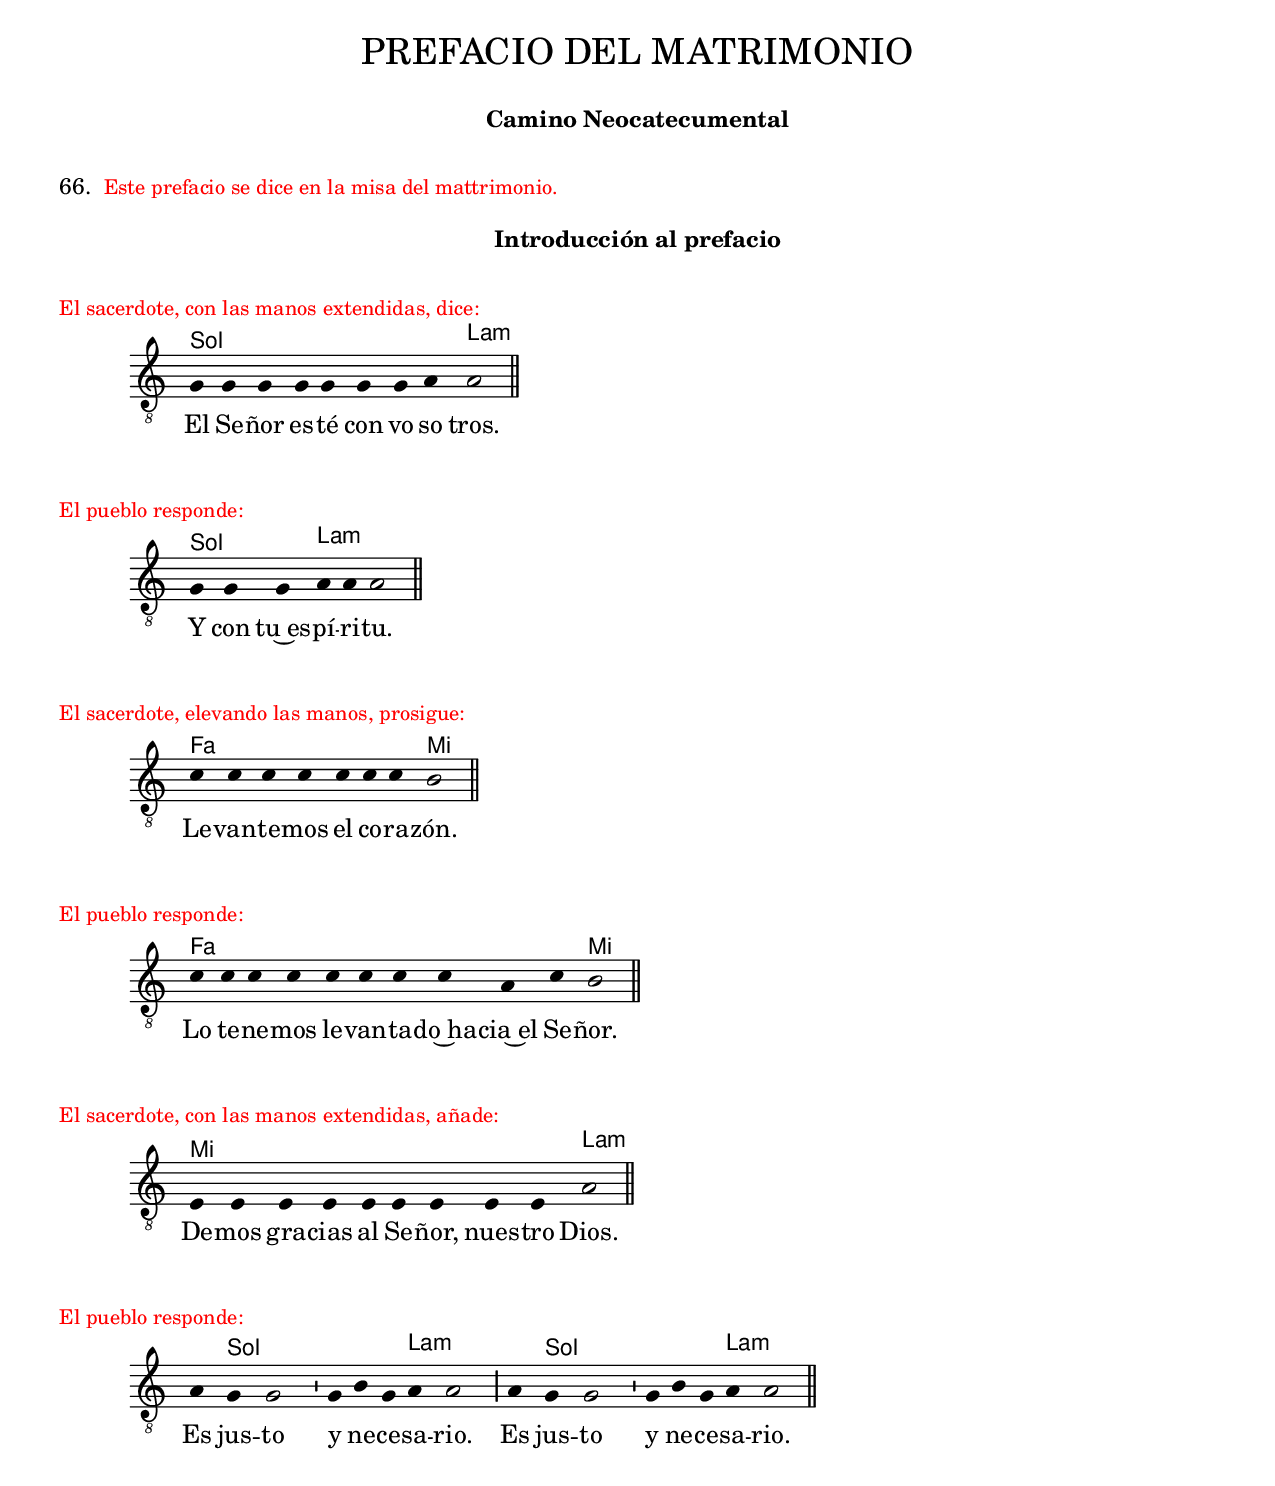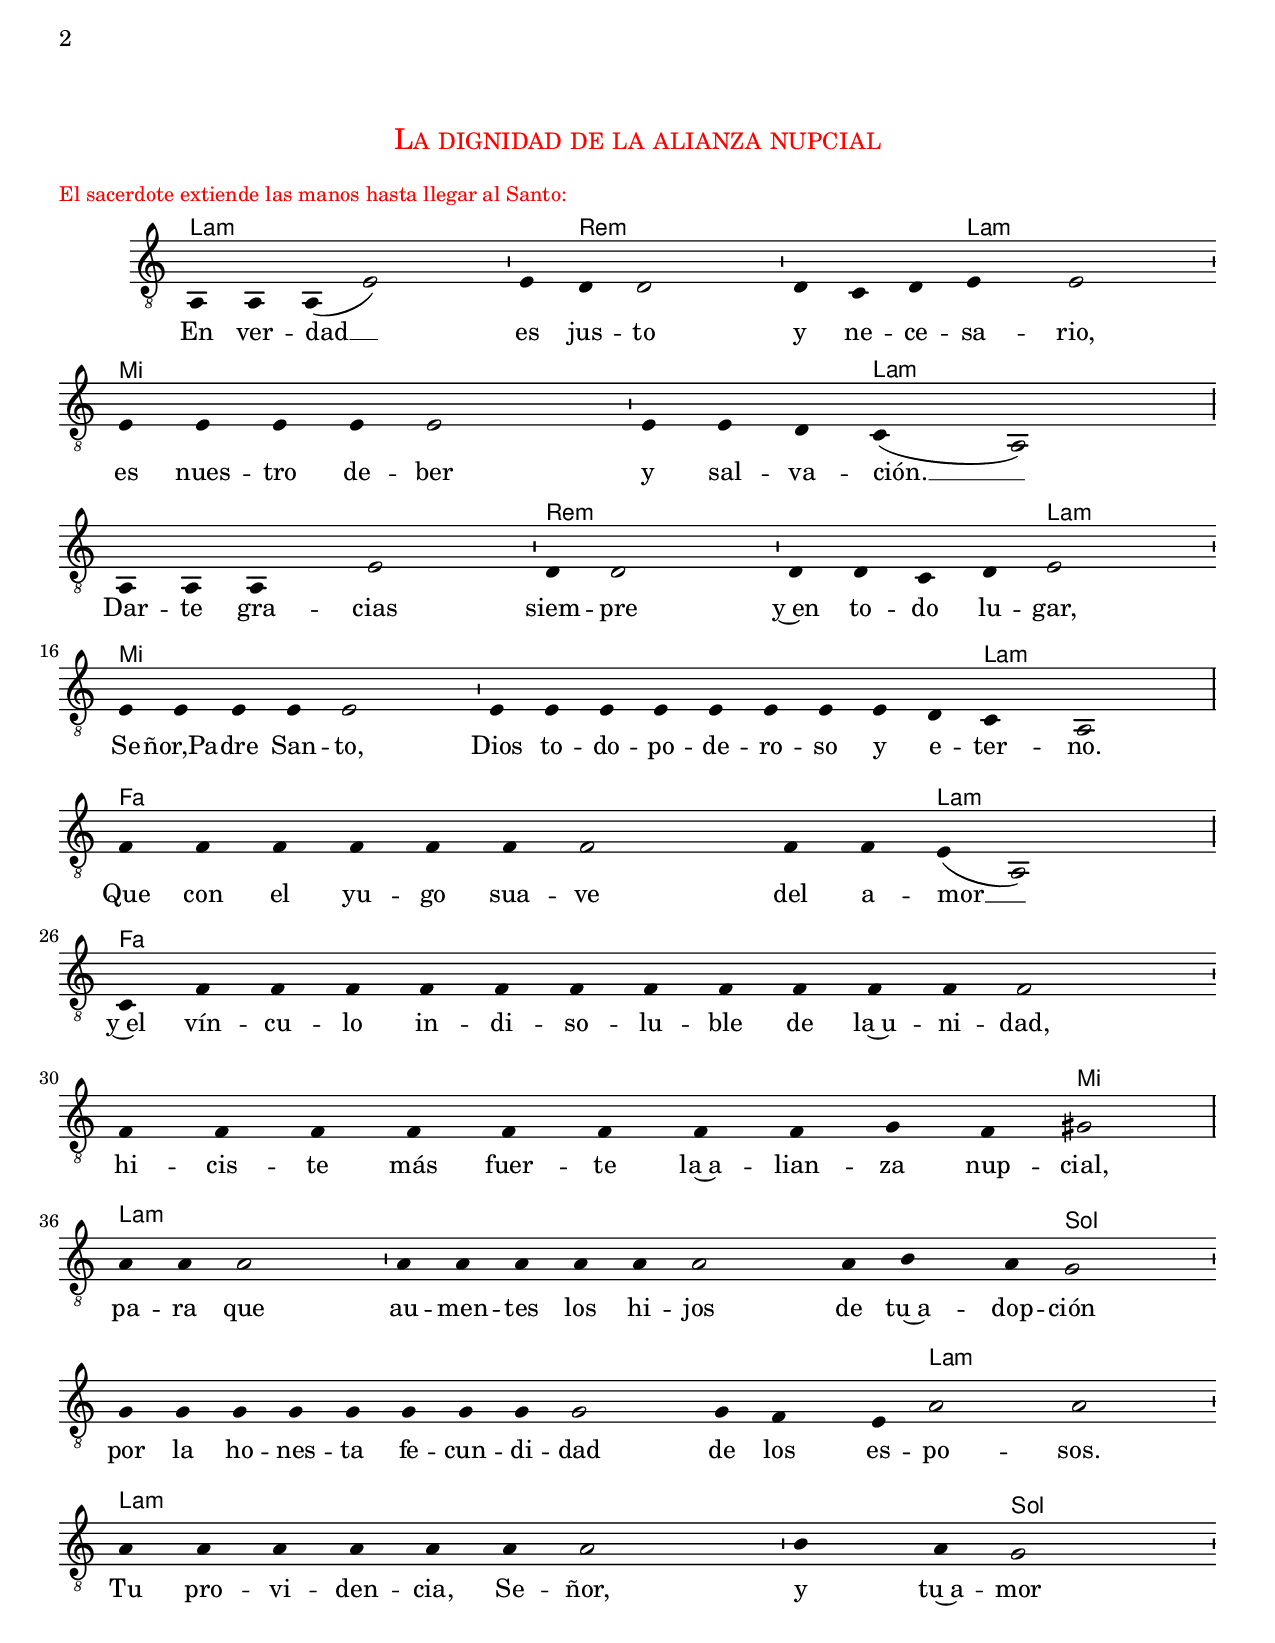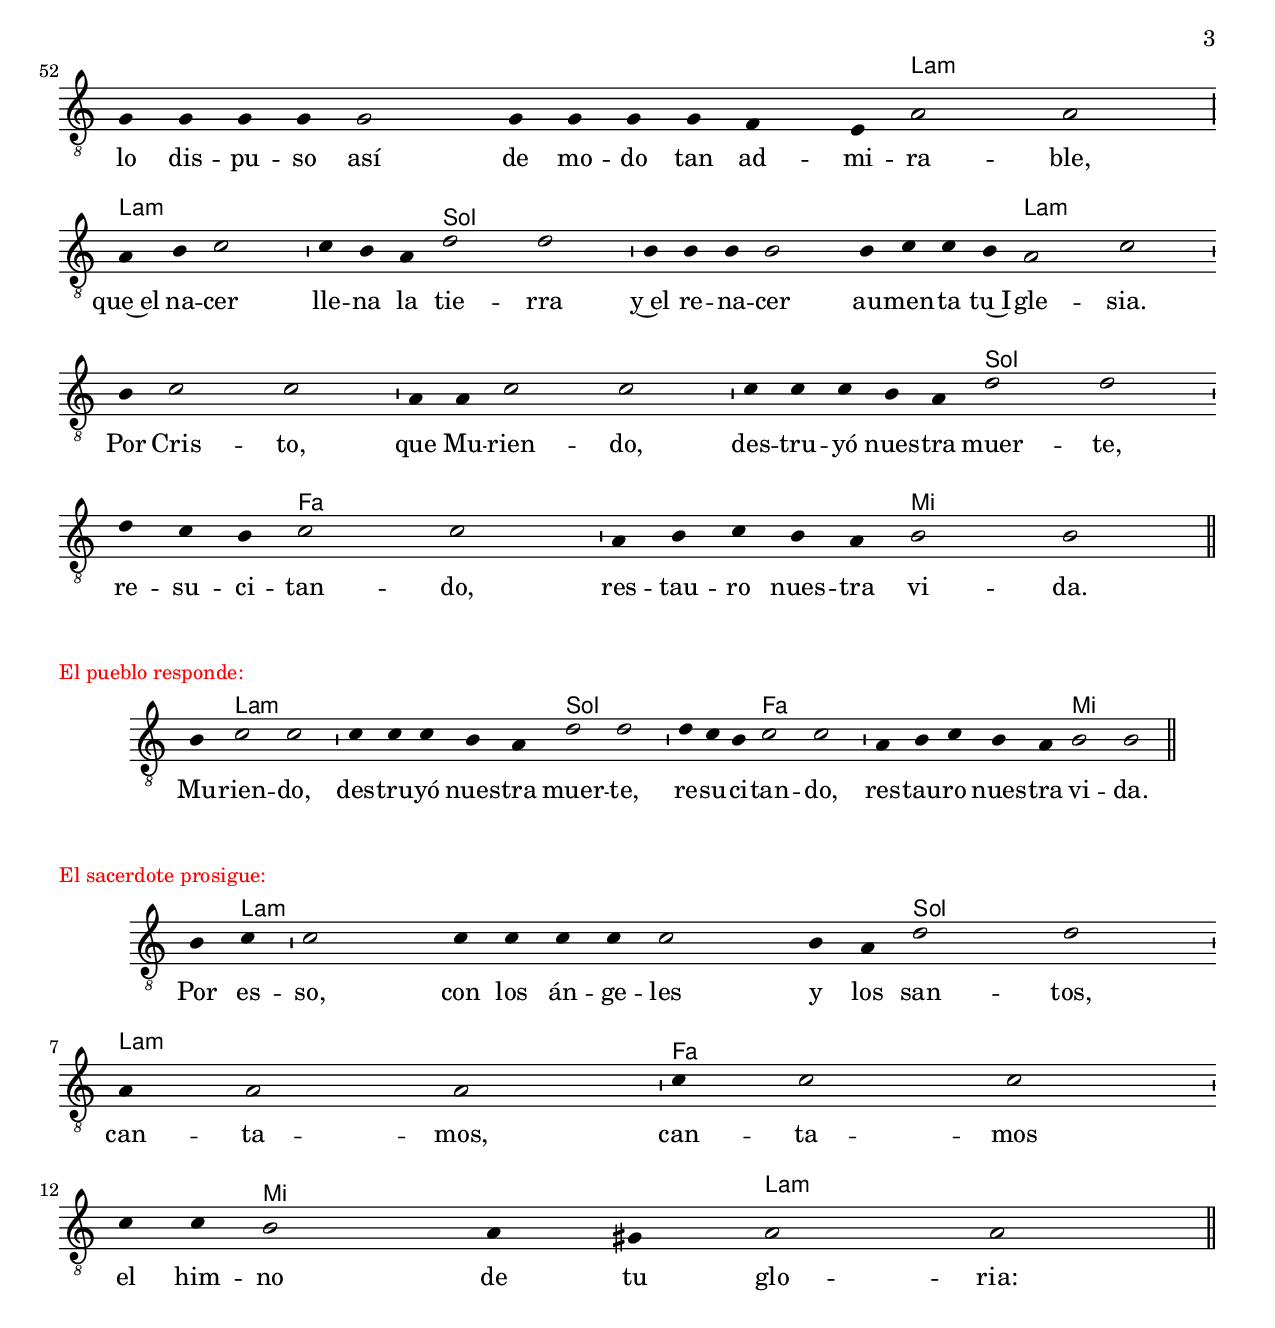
% Prefacio del Bautismo
% by serachsam

\language "espanol"
\version "2.23.10"

% --- Global parameters
%particle = 0
%jump = \break
%time = 4

% --- Includes
%\include "gregorian.ly"

\include "global.ily"

divisioMinima = {
  \once \override BreathingSign.stencil = #ly:breathing-sign::divisio-minima
  \once \override BreathingSign.Y-offset = #0
  \breathe
}
divisioMaior = {
  \once \override BreathingSign.stencil = #ly:breathing-sign::divisio-maior
  \once \override BreathingSign.Y-offset = #0
  \breathe
}
divisioMaxima = {
  \once \override BreathingSign.stencil = #ly:breathing-sign::divisio-maxima
  \once \override BreathingSign.Y-offset = #0
  \breathe
}
finalis = {
  \once \override BreathingSign.stencil = #ly:breathing-sign::finalis
  \once \override BreathingSign.Y-offset = #0
  \breathe
}

saludo_i = \relative do' {
  \compressEmptyMeasures
  \dynamicUp
  \clef "G_8"
  \key la \minor
  \time 2/4

  sol8^\markup{\sans "Sol"} sol sol sol 
  sol8 sol sol la 
  la2^\markup{\sans "Lam"} \finalis 
}

saludo_ii = \relative do' {
  \compressEmptyMeasures
  \dynamicUp
  \clef "G_8"
  \key la \minor
  \time 2/4

  sol8^\markup{\sans "Sol"} sol sol 
  la8^\markup{\sans "Lam"} la la2 \finalis 
}

saludo_iii = \relative do' {
  \compressEmptyMeasures
  \dynamicUp
  \clef "G_8"
  \key la \minor
  \time 2/4

  do8^\markup{\sans "Fa"} do do  
  do8 do do do 
  si2^\markup{\sans "Mi"} \finalis
}

saludo_iv = \relative do' {
  \compressEmptyMeasures
  \dynamicUp
  \clef "G_8"
  \key la \minor
  \time 2/4

  do8^\markup{\sans "Fa"} do do do 
  do8 do do do 
  la8 do8 si2^\markup{\sans "Mi"} \finalis
}

saludo_v = \relative do' {
  \compressEmptyMeasures
  \dynamicUp
  \clef "G_8"
  \key la \minor
  \time 2/4

  mi,8^\markup{\sans "Mi"} mi mi mi 
  mi8 mi mi4 mi8 mi la2^\markup{\sans "Lam"} \finalis
}

saludo_vi = \relative do' {
  \compressEmptyMeasures
  \dynamicUp
  \clef "G_8"
  \key la \minor
  \time 2/4

  la8 sol4^\markup{\sans "Sol"} sol2 \divisioMinima
  sol8 si sol la4^\markup{\sans "Lam"} la2 \divisioMaior
  la8 sol4^\markup{\sans "Sol"} sol2 \divisioMinima
  sol8 si sol la4^\markup{\sans "Lam"} la2 \finalis
}

prefacio_i = \relative do' {
  \compressEmptyMeasures
  \dynamicUp
  \clef "G_8"
  \key la \minor
  \time 2/4

  la,8^\markup{\sans "Lam"} la la( mi'2) \divisioMinima
  mi8 re^\markup{\sans "Rem"} re2 \divisioMinima
  re8 do re mi4^\markup{\sans "Lam"} mi2 \divisioMinima \break
  mi8^\markup{\sans "Mi"} mi mi mi mi2 \divisioMinima
  mi8 mi re do4^\markup{\sans "Lam"}( la2) \divisioMaior \break

  la8 la la4 mi'2 \divisioMinima
  re8^\markup{\sans "Rem"} re2 \divisioMinima 
  re8 re do re mi2^\markup{\sans "Lam"} \divisioMinima \break
  mi8^\markup{\sans "Mi"} mi mi mi mi2 \divisioMinima
  mi8 mi mi mi mi mi mi mi re do4^\markup{\sans "Lam"} la2 \divisioMaxima \break

  fa'8^\markup{\sans "Fa"} fa fa fa fa fa fa2 fa8 fa mi^\markup{\sans "Lam"}( la,2) \divisioMaior \break
  do8^\markup{\sans "Fa"} fa fa fa fa fa fa fa fa fa fa fa fa2 \divisioMinima \break
  fa4 fa fa fa fa fa fa fa sol fa sols2^\markup{\sans "Mi"} \divisioMaxima \break
  
  la8^\markup{\sans "Lam"} la la2 \divisioMinima
  la8 la la la la la2 la8 si4 la8 sol2^\markup{\sans "Sol"} \divisioMinima \break
  sol8 sol sol sol sol sol sol sol sol2 sol8 fa4 mi8 la2^\markup{\sans "Lam"} la \divisioMinima \break
  la8^\markup{\sans "Lam"} la la la la la la2 \divisioMinima
  si4 la8 sol2^\markup{\sans "Sol"} \divisioMinima \break
  sol8 sol sol sol sol2 sol8 sol sol sol fa4 mi8 la2^\markup{\sans "Lam"} la \divisioMaior \break
  
  la8^\markup{\sans "Lam"} si do2 \divisioMinima
  do8 si la re2^\markup{\sans "Sol"} re \divisioMinima
  si8 si si si2 si8 do do si la2^\markup{\sans "Lam"} do2 \divisioMinima \break

  si8 do2 do \divisioMinima
  la8 la do2 do \divisioMinima
  do8 do do si la re2^\markup{\sans "Sol"} re2 \divisioMinima \break
  re8 do si do2^\markup{\sans "Fa"} do2 \divisioMinima
  la8 si do si la si2^\markup{\sans "Mi"} si \finalis
}

prefacio_ii = \relative do' {
  \compressEmptyMeasures
  \dynamicUp
  \clef "G_8"
  \key la \minor
  \time 2/4

  si8 do2^\markup{\sans "Lam"} do2 \divisioMinima
  do8 do do si la re2^\markup{\sans "Sol"} re2 \divisioMinima
  re8 do si do2^\markup{\sans "Fa"} do2 \divisioMinima
  la8 si do si la si2^\markup{\sans "Mi"} si \finalis
}

prefacio_iii = \relative do' {
  \compressEmptyMeasures
  \dynamicUp
  \clef "G_8"
  \key la \minor
  \time 2/4

  si8 do^\markup{\sans "Lam"} \divisioMinima
  do2 do8 do do do do2 si8 la re2^\markup{\sans "Sol"} re \divisioMinima \break
  la4^\markup{\sans "Lam"} la2 la \divisioMinima do4^\markup{\sans "Fa"} do2 do \divisioMinima \break
  do8 do si2^\markup{\sans "Mi"} la4 sols la2^\markup{\sans "Lam"} la \finalis
}

consagracion_i = \relative do' {
  \compressEmptyMeasures
  \dynamicUp
  \clef "G_8"
  \key la \minor
  \time 2/4

  re,8^\markup{\sans "Rem"}( mi) fa4 \divisioMinima 
  fa8 fa fa fa fa fa fa fa fa fa fa fa fa fa4 \divisioMinima
  fa8 fa fa fa fa mi fa sol fa2 \finalis
}

consagracion_ii = \relative do' {
  \compressEmptyMeasures
  \dynamicUp
  \clef "G_8"
  \key la \minor
  \time 2/4

  fa,8^\markup{\sans "Rem"} mi re fa2( mi8^\markup{\sans "(La7)"} fa mi re4^\markup{\sans "(Rem)"}) \divisioMinima
  la'8 la re^\markup{\sans "(Sib)"} re re re re mi^\markup{\sans "(Rem9)"} re2 \divisioMinima 
  mi8 re2 \divisioMinima
  mi8 re2 \divisioMaior
  do8^\markup{\sans "Fa"} sib la la do sib la4 \divisioMinima
  sib8^\markup{\sans "Solm"} la sol4 \divisioMinima 
  sol sol sol sol sol sol la sol sol sol fa^\markup{\sans "Rem"} fa2 \divisioMinima
  sol4 la2 la \divisioMinima
  la4 do2 do \divisioMinima
  
  \finalis
}

consagracion_iii = \relative do' {
  \compressEmptyMeasures
  \dynamicUp
  \clef "G_8"
  \key la \minor
  \time 2/4

  fa,8^\markup{\sans "Rem"} fa fa fa fa4 \divisioMinima 
  fa8 mi re la2^\markup{\sans "La7"} \divisioMaior
  la8 la re^\markup{\sans "Rem"} re re re re re4 \divisioMinima
  re8 re re re re la^\markup{\sans "La7"} la2 \divisioMaior
  la8 la re^\markup{\sans "Rem"} re2 \finalis
}

consagracion_iv = \relative do' {
  \compressEmptyMeasures
  \dynamicUp
  \clef "G_8"
  \key la \minor
  \time 2/4

  re,8^\markup{\sans "Rem"} re mi fa fa4 \divisioMinima 
  fa8 fa fa mi fa sol fa4 \finalis
}

consagracion_v = \relative do' {
  \compressEmptyMeasures
  \dynamicUp
  \clef "G_8"
  \key la \minor
  \time 2/4

  fa,8^\markup{\sans "Rem"} fa fa fa fa4 \divisioMinima 
  fa8 fa fa fa fa mi re fa2( mi8^\markup{\sans "(La7)"} fa mi re4^\markup{\sans "(Rem)"}) \divisioMinima
  la'8 la re^\markup{\sans "(Sib)"} re re re re mi^\markup{\sans "(Rem9)"} re2 \divisioMinima 
  mi8 re2 \divisioMinima
  mi8 re2 \divisioMaior
  do8^\markup{\sans "Fa"} sib la la do sib la4 \divisioMinima
  sib8^\markup{\sans "Solm"} la sol4 \divisioMinima 
  sol sol sol la sol sol sol fa^\markup{\sans "Rem"} fa2 \finalis
}

consagracion_vi = \relative do' {
  \compressEmptyMeasures
  \dynamicUp
  \clef "G_8"
  \key la \minor
  \time 2/4

  fa,8^\markup{\sans "Rem"} fa fa fa fa4 \divisioMinima 
  fa8 mi re la2^\markup{\sans "La7"} \divisioMaior
  la8 la re^\markup{\sans "Rem"} re re re re re re re re re4 \divisioMinima
  re8 re re re re re re re re la^\markup{\sans "La7"} la2 \divisioMaior
  la8 la re^\markup{\sans "Rem"} re re re re re re re re4 \divisioMinima
  re8 re re re re la^\markup{\sans "La7"} la2 \divisioMaior
  la8 la la re^\markup{\sans "Rem"} re re re re re4 \divisioMinima
  re8 re la^\markup{\sans "La7"} la2 \divisioMinima
  la8 la la la re^\markup{\sans "Rem"} re re2 \finalis
}

consagracion_vii = \relative do' {
  \compressEmptyMeasures
  \dynamicUp
  \clef "G_8"
  \key la \minor
  \time 2/4

  sol8^\markup{\sans "Solm"} sol sol sol sol sol sol4 \divisioMinima 
  re4 sol sib la2^\markup{\sans "La7"} \finalis
}

consagracion_viii = \relative do' {
  \compressEmptyMeasures
  \dynamicUp
  \clef "G_8"
  \key la \minor
  \time 2/4

  re,2^\markup{\sans "Rem"} mi8 fa4 fa8 mi re4 re8 mi fa2( mi8 fa mi re4) \divisioMinima 
  mi2^\markup{\sans "Solm"} fa8 sol4 sol8 fa mi4 mi8 fa sol2( fa8 sol fa mi4) \divisioMaior
  mi4 mi mi la2^\markup{\sans "La7"} \divisioMinima
  mi4 mi mi sib'2^\markup{\sans "Solm"} \divisioMinima
  mi,4 mi mi la2^\markup{\sans "La7"} \divisioMaior
  la4^\markup{\sans "Rem"} la8 la4 sol8 la2 \finalis
}

anamnesis_i = \relative do' {
  \compressEmptyMeasures
  \dynamicUp
  \clef "G_8"
  \key la \minor
  \time 2/4

  sol8^\markup{\sans "Sol"} sol sol sol sol sol sol sol sol sol sol4
  sol8 sol sol sol sol sol sol sol sol sol sol sol sol la sol mi4^\markup{\sans "Mim"} mi \divisioMinima 
  la8^\markup{\sans "Lam"} la la la la la la la la4 \divisioMinima
  mi8^\markup{\sans "Mim"} mi mi mi mi re mi4 \divisioMinima
  la8^\markup{\sans "Lam"} la la la la la4 \divisioMinima
  mi8^\markup{\sans "Mim"} mi mi mi mi mi mi mi mi mi mi mi mi mi re mi4 \divisioMaxima
  si8^\markup{\sans "Sol"} si8 si' si si si la si4 si \divisioMinima
  re2^\markup{\sans "Sim"} si8 si si si si si si si si si si la si4 \divisioMinima
  la8^\markup{\sans "Lam"} la la la la la la la4 \divisioMinima
  la8 la la sol( fas) mi re mi4^\markup{\sans "Mim"} mi \divisioMaxima
  sol8^\markup{\sans "Sol"} sol sol sol4
  sol8 sol sol sol sol sol sol sol sol sol sol sol la sol mi4^\markup{\sans "Mim"} mi \divisioMinima 
  la8^\markup{\sans "Lam"} la la la la la la la4 \divisioMinima
  mi8^\markup{\sans "Mim"} mi mi mi mi mi mi re mi4 \divisioMinima
  la8^\markup{\sans "Lam"} la la la la la la la la la la la la la4 \divisioMinima
  sol8^\markup{\sans "Sol"} sol sol sol sol sol sol fas4^\markup{\sans "Sim"} fas8 fas mi re mi4^\markup{\sans "Mim"} \divisioMaxima
  mi8^\markup{\sans "Sol"} si' si si si si si si si la si4 si \divisioMinima
  re2^\markup{\sans "Sim"} si8 si si si si si si si si si si si si la si4 \divisioMinima
  la8^\markup{\sans "Lam"} la la la la la la la la4 \divisioMinima
  mi8 sol mi mi re mi4^\markup{\sans "Mim"} mi \divisioMinima
  sol8^\markup{\sans "Sol"} sol sol sol sol sol sol fas4^\markup{\sans "Sim"} fas8 fas mi re mi4^\markup{\sans "Mim"} mi \divisioMaxima
  sol8^\markup{\sans "Sol"} sol sol sol sol sol sol sol la sol mi4^\markup{\sans "Mim"} mi \divisioMinima 
  la8^\markup{\sans "Lam"} la la la la la la la la la la la4 \divisioMinima
  mi8^\markup{\sans "Mim"} mi mi mi mi re mi4 \divisioMinima
  mi8 mi mi re mi4 \divisioMinima
  la8^\markup{\sans "Lam"} la la la la la la la la la4 \divisioMinima
  mi8^\markup{\sans "Mim"} mi mi mi mi re mi4 \divisioMaior
  mi8^\markup{\sans "Sol"} mi8 si' si si si si si si la si4 si \divisioMinima
  si8 si re2^\markup{\sans "Sim"} si8 si si la si4 \divisioMinima
  si8 si mi2( re8 mi re dos4) la8 la la si4 si2 \finalis
}

doxologia_i = \relative do' {
  \compressEmptyMeasures
  \dynamicUp
  \clef "G_8"
  \key la \minor
  \time 2/4

  re,8^\markup{\sans "Sol"} sol sol4 sol8 si4 la8 si2 \divisioMinima
  si8 re2^\markup{\sans "Sim"} si8 si si si la si4 si2 \divisioMinima
  la8^\markup{\sans "Lam"} la la la la la si la sol la la2 \divisioMinima
  sol8^\markup{\sans "Mim"} fas sol4 sol8 mi re mi mi2 \divisioMinima
  re8^\markup{\sans "Sol"} re sol sol4 la sol si si2 \finalis
}

amen = \relative do' {
  \compressEmptyMeasures
  \dynamicUp
  \clef "G_8"
  \key la \minor
  \time 2/4

  sol4^\markup{\sans "Sol"} re'2 \divisioMaior
  si8 mi2^\markup{\sans "La"}( re8 mi re dos2) \divisioMinima
  la2 si2^\markup{\sans "Mim"} \finalis
}

saludo_i-lyrics = \lyricmode {
  El Se -- ñor es -- té con vo so tros.
}

saludo_ii-lyrics = \lyricmode {
  Y con tu~es -- pí -- ri -- tu.
}

saludo_iii-lyrics = \lyricmode {
  Le -- van -- te -- mos el co -- ra -- zón.
}

saludo_iv-lyrics = \lyricmode {
  Lo te -- ne -- mos le -- van -- ta -- do~ha -- cia~el Se -- ñor.
}

saludo_v-lyrics = \lyricmode {
  De -- mos gra -- cias al Se -- ñor, nues -- tro Dios.
}

saludo_vi-lyrics = \lyricmode {
  Es jus -- to y ne -- ce -- sa -- rio.
  Es jus -- to y ne -- ce -- sa -- rio.
}

prefacio_i-lyrics = \lyricmode {
  En ver -- dad __
  es jus -- to
  y ne -- ce -- sa -- rio,
  es nues -- tro de --  ber 
  y sal -- va -- ción. __
  Dar -- te gra -- cias 
  siem -- pre 
  y~en to -- do lu -- gar,
  Se -- ñor,Pa -- dre San -- to,
  Dios to -- do -- po -- de -- ro -- so y e -- ter -- no.
  
  Que con el yu -- go sua --  ve del a -- mor __
  y~el vín -- cu -- lo in -- di -- so -- lu -- ble de la~u -- ni -- dad,
  hi -- cis -- te más fuer -- te la~a -- lian -- za nup -- cial,
  pa -- ra que 
  au -- men -- tes los hi -- jos de tu~a -- dop -- ción
  por la ho -- nes -- ta fe -- cun -- di -- dad de los es -- po -- sos.
  
  Tu pro -- vi -- den -- cia, Se -- ñor,
  y tu~a -- mor
  lo dis -- pu -- so así de mo -- do tan ad -- mi -- ra -- ble,
  que~el na -- cer 
  lle -- na la tie -- rra
  y~el re -- na -- cer au -- men -- ta tu~I -- gle -- sia.

  Por Cris -- to, que Mu -- rien -- do, 
  des -- tru -- yó nues -- tra muer -- te,
  re -- su -- ci -- tan -- do,
  res -- tau -- ro nues -- tra vi -- da.
}

prefacio_ii-lyrics = \lyricmode {
  Mu -- rien -- do, 
  des -- tru -- yó nues -- tra muer -- te,
  re -- su -- ci -- tan -- do,
  res -- tau -- ro nues -- tra vi -- da.
}

prefacio_iii-lyrics = \lyricmode {
  Por es -- so,
  con los án -- ge -- les y los san -- tos,
  can -- ta -- mos,
  can -- ta -- mos el him -- no de tu glo -- ria:
}

consagracion_i-lyrics = \lyricmode {
  El cual,
  cuan -- do i -- ba a ser en -- tre -- ga -- do a su Pa -- sión,
  vo -- lun -- ta -- ria -- men -- te~a -- cep -- ta -- da.
}

consagracion_ii-lyrics = \lyricmode {
   To -- mó el pan, y~e -- le -- van -- do los o -- jos a ti,
   Pa -- dre, Pa -- dre, pro -- nun -- cio la ben -- di -- ción, 
   lo par -- tió y lo dio a sus dis -- cí -- pu -- los, 
   di -- cien -- do.
}

consagracion_iii-lyrics = \lyricmode {
    To -- mad y co -- med to -- dos de él,
    por -- que es -- to es mi Cuer -- po,
    que se -- rá en -- tre -- ga -- do por vo -- so -- tros.
}

consagracion_iv-lyrics = \lyricmode {
    Del mis -- mo mo -- do, a -- ca -- ba -- da la ce -- na.
}

consagracion_v-lyrics = \lyricmode {
    To -- mó el cá -- liz, lle -- no del fru -- to de la vid,
    y~e -- le -- van -- do los o -- jos a ti,
    Pa -- dre, Pa -- dre, pro -- nun -- cio la ben -- di -- ción,
    lo pa -- só a sus dis -- cí -- pu -- los, di -- cien -- do.
}

consagracion_vi-lyrics = \lyricmode {
    To -- mad y be -- bed to -- dos de él,
    por -- que es -- te es el cá -- liz de mi san -- gre,
    san -- gre de la~a -- lian -- za nue -- va y~e -- ter -- na,
    que se -- rá de -- rra -- ma -- da por vo -- so -- tros
    y por to -- dos los hom -- bres
    pa -- ra~el per -- don de los pe -- ca -- dos.
    Ha -- ced es -- to en con -- me -- mo -- ción mí -- a.
}

consagracion_vii-lyrics = \lyricmode {
    És -- te~es el Sa -- cra -- men -- to de nues -- tra fe.
}

consagracion_viii-lyrics = \lyricmode {
    A -- nun -- cia -- mos tu muer -- te, Se -- ñor, 
    pro -- cla -- ma -- mos tu re -- su -- rrec -- ción. 
    ¡Ma -- ran  A -- thá! ¡Ma -- ran  A -- thá! ¡Ma -- ran  A -- thá!
    ¡Ven, Se -- ñor Je -- sús!
}

anamnesis_i-lyrics = \lyricmode {
    A -- sí, pues, Pa -- dre,~al 
    ce -- le -- brar a -- ho -- ra el me -- mo -- rial
    de la muer -- te y re -- su -- rrec -- ción de tu Hi -- jo,
    te~o -- fre -- ce -- mos el pan de vi -- da 
    y~el cá -- liz de sal -- va -- ción,
    y te da -- mos gra -- cias
    por -- que nos ha -- ces dig -- nos
    de ser -- vir -- te en tu pre -- sen -- cia.
    
    Te pe -- di -- mos hu -- mil -- de -- men -- te
    que~el Es -- pí -- ri -- tu San -- to con -- gre -- gue en la~u -- ni -- dad
    a cuan -- tos par -- ti -- ci -- pa -- mos
    del Cuer -- po~y San -- gre de Cris -- to.
    
    A -- cuér -- da -- te, Se -- ñor, de tu~I -- gle -- sia 
    ex -- ten -- di -- da por to -- da la tie -- rra.
    y con el Pa -- pa Fran -- cis -- co,
    con nues -- tro O -- bis -- po Leo -- pol -- do.
    y to -- dos los pas -- to -- res que cui -- dan de tu pue -- blo, 
    llé -- va -- la a su per -- fec -- ción por la ca -- ri -- dad.
    
    A -- cuér -- da -- te tam -- bién de nues -- tros her -- ma -- nos
    que se dur -- mie -- ron en la~es -- pe -- ran -- za de la re -- su -- rrec -- ción,
    y de to -- dos los que han muer -- to 
    en tu mi -- se -- ri -- cor -- dia;
    ad -- mí -- te -- los a con -- tem -- plar la luz de tu ros -- tro.
    
    Ten mi -- se -- ri -- cor -- dia de to -- dos no -- so -- tros,
    y~a -- sí, con Ma -- ría, la Vir -- gen Ma -- dre de Dios,
    su es -- po -- so san Jo -- sé,
    los a -- pós -- to -- les
    y cuan -- tos vi -- vie -- ron en tu~a -- mis -- tad a tra -- vés de los tiem -- pos,
    me -- rez -- ca -- mos, por tu Hi -- jo Je -- su -- cris -- to,
    com -- par -- tir la vi -- da~e -- ter -- na
    y can -- tar tus a -- la -- ban -- zas.
}

doxologia_i-lyrics = \lyricmode {
    Por Cris -- to, con él y~en él,
    a ti, Dios Pa -- dre~om -- ni -- po -- ten -- te,
    en la~u -- ni -- dad del Es -- pí -- ri -- tu San -- to,
    to -- do~ho -- nor y to -- da glo -- ria
    por los si -- glos de los si -- glos.
}

amen-lyrics = \lyricmode {
    A -- mén, a -- mén, a -- mén.
}


% --- Global size
%#(set-global-staff-size 25)

% --- Header
\header {
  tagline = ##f
  breakbefore = ##t
}

\markup { 
  \fill-line {
    \center-column {
      \null
      \null
      \null
      \fontsize #4 "PREFACIO DEL MATRIMONIO"
      \null
      \bold "Camino Neocatecumental"
      \null
    }
  }
}

\markup {
  \left-column {
    \null
    \line {"66. " \small \with-color #red "Este prefacio se dice en la misa del mattrimonio."}
    \null
  }
}

\markup { 
  \fill-line {
    \center-column {
      \bold "Introducción al prefacio"
      \null
    }
  }
}

\markup {
  \with-color #red
  \left-column {
    \null
    \small "El sacerdote, con las manos extendidas, dice:"
  }
}

\score {<<
    %\saludo_i-harmonies
    \new Staff = "main" { <<
        \set Staff.midiInstrument = #"oboe"
        \set Staff.midiMaximumVolume = #1
      <<
        \new Voice = "voice" { << \saludo_i >> }
        \new Lyrics \lyricsto "voice" { \saludo_i-lyrics }
      >>
    >> }
  >>
  \layout {
    indent = #12
    \context {
      \Staff
      \remove "Time_signature_engraver"
      \remove "Bar_engraver"
      \hide Stem
    }
  }
  \midi {}
}

\markup {
  \with-color #red
  \left-column {
    \small "El pueblo responde:"
  }
}

\score {<<
    %\saludo_ii-harmonies
    \new Staff = "main" { <<
        \set Staff.midiInstrument = #"oboe"
        \set Staff.midiMaximumVolume = #1
      <<
        \new Voice = "voice" { << \saludo_ii >> }
        \new Lyrics \lyricsto "voice" { \saludo_ii-lyrics }
      >>
    >> }
  >>
  \layout {
    indent = #12
    \context {
      \Staff
      \remove "Time_signature_engraver"
      \remove "Bar_engraver"
      \hide Stem
    }
  }
  \midi {}
}

\markup {
  \with-color #red
  \left-column {
    \small "El sacerdote, elevando las manos, prosigue:"
  }
}

\score {<<
    %\saludo_iii-harmonies
    \new Staff = "main" { <<
        \set Staff.midiInstrument = #"oboe"
        \set Staff.midiMaximumVolume = #1
      <<
        \new Voice = "voice" { << \saludo_iii >> }
        \new Lyrics \lyricsto "voice" { \saludo_iii-lyrics }
      >>
    >> }
  >>
  \layout {
    indent = #12
    \context {
      \Staff
      \remove "Time_signature_engraver"
      \remove "Bar_engraver"
      \hide Stem
    }
  }
  \midi {}
}


\markup {
  \with-color #red
  \left-column {
    \small "El pueblo responde:"
  }
}

\score {<<
    %\saludo_iv-harmonies
    \new Staff = "main" { <<
        \set Staff.midiInstrument = #"oboe"
        \set Staff.midiMaximumVolume = #1
      <<
        \new Voice = "voice" { << \saludo_iv >> }
        \new Lyrics \lyricsto "voice" { \saludo_iv-lyrics }
      >>
    >> }
  >>
  \layout {
    indent = #12
    \context {
      \Staff
      \remove "Time_signature_engraver"
      \remove "Bar_engraver"
      \hide Stem
    }
  }
  \midi {}
}

\markup {
  \with-color #red
  \left-column {
    \small "El sacerdote, con las manos extendidas, añade:"
  }
}

\score {<<
    %\saludo_v-harmonies
    \new Staff = "main" { <<
        \set Staff.midiInstrument = #"oboe"
        \set Staff.midiMaximumVolume = #1
      <<
        \new Voice = "voice" { << \saludo_v >> }
        \new Lyrics \lyricsto "voice" { \saludo_v-lyrics }
      >>
    >> }
  >>
  \layout {
    indent = #12
    \context {
      \Staff
      \remove "Time_signature_engraver"
      \remove "Bar_engraver"
      \hide Stem
    }
  }
  \midi {}
}

\markup {
  \with-color #red
  \left-column {
    \small "El pueblo responde:"
  }
}

\score {<<
    %\saludo_vi-harmonies
    \new Staff = "main" { <<
        \set Staff.midiInstrument = #"oboe"
        \set Staff.midiMaximumVolume = #1
      <<
        \new Voice = "voice" { << \saludo_vi >> }
        \new Lyrics \lyricsto "voice" { \saludo_vi-lyrics }
      >>
    >> }
  >>
  \layout {
    indent = #12
    \context {
      \Staff
      \remove "Time_signature_engraver"
      \remove "Bar_engraver"
      \hide Stem
    }
  }
  \midi {}
}

\markup{""}
\pageBreak

\markup {
  \with-color #red
  \fill-line {
    \center-column {
      \null
      \null
      \null
      \fontsize #2 \caps "La dignidad de la alianza nupcial"
      \null
    }
  }
}

\markup {
  \with-color #red
  \left-column {
    \small "El sacerdote extiende las manos hasta llegar al Santo:"
  }
}

\score {<<
    %\prefacio_i-harmonies
    \new Staff = "main" { <<
        \set Staff.midiInstrument = #"oboe"
        \set Staff.midiMaximumVolume = #1
      <<
        \new Voice = "voice" { << \prefacio_i >> }
        \new Lyrics \lyricsto "voice" { \prefacio_i-lyrics }
      >>
    >> }
  >>
  \layout {
    indent = #12
    \context {
      \Staff
      \remove "Time_signature_engraver"
      \remove "Bar_engraver"
      \hide Stem
    }
  }
  \midi {}
}

\markup {
  \with-color #red
  \left-column {
    \small "El pueblo responde:"
  }
}

\score {<<
    %\saludo_iv-harmonies
    \new Staff = "main" { <<
        \set Staff.midiInstrument = #"oboe"
        \set Staff.midiMaximumVolume = #1
      <<
        \new Voice = "voice" { << \prefacio_ii >> }
        \new Lyrics \lyricsto "voice" { \prefacio_ii-lyrics }
      >>
    >> }
  >>
  \layout {
    indent = #12
    \context {
      \Staff
      \remove "Time_signature_engraver"
      \remove "Bar_engraver"
      \hide Stem
    }
  }
  \midi {}
}

\markup {
  \with-color #red
  \left-column {
    \small "El sacerdote prosigue:"
  }
}

\score {<<
    %\prefacio_i-harmonies
    \new Staff = "main" { <<
        \set Staff.midiInstrument = #"oboe"
        \set Staff.midiMaximumVolume = #1
      <<
        \new Voice = "voice" { << \prefacio_iii >> }
        \new Lyrics \lyricsto "voice" { \prefacio_iii-lyrics }
      >>
    >> }
  >>
  \layout {
    indent = #12
    \context {
      \Staff
      \remove "Time_signature_engraver"
      \remove "Bar_engraver"
      \hide Stem
    }
  }
  \midi {}
}

% --- Paper
\paper {
  #(set-paper-size "letter")
  %page-breaking = #ly:page-turn-breaking
}
